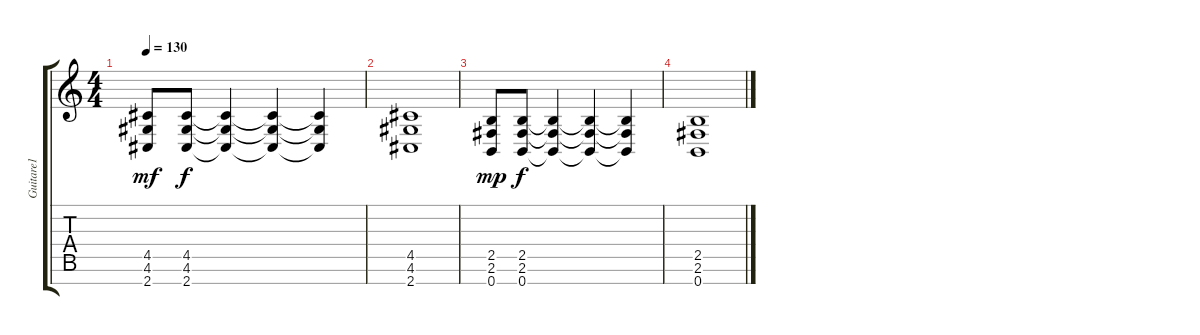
\track ("Guitare1" "Guitare1") {instrument distortionguitar}
\staff {score tabs}
\tuning (E4 B3 G3 D3 A2 E2 B1) {hide}
\ts (4 4)
\tempo 130
\clef g2
\ks c
(4.5 4.6 2.7).8{dy mf} (4.5 4.6 2.7).8{dy f} (4.5{t} 4.6{t} 2.7{t}).4 (4.5{t} 4.6{t} 2.7{t}).4 (4.5{t} 4.6{t} 2.7{t}).4 |
(4.5 4.6 2.7).1 |
(2.5 2.6 0.7).8{dy mp} (2.5 2.6 0.7).8{dy f} (2.5{t} 2.6{t} 0.7{t}).4 (2.5{t} 2.6{t} 0.7{t}).4 (2.5{t} 2.6{t} 0.7{t}).4 |
(2.5 2.6 0.7).1
